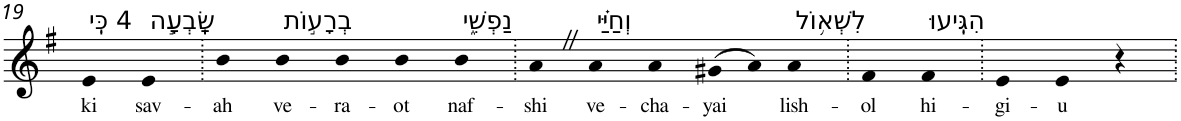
**kern	**text
*part1	*part1
*staff1	*staff1
*I"Piano	*
*I'Pno	*
!!LO:PB:g=z
*clefG2	*
*k[f#]	*
*G:	*
=19	=19
!LO:TX:a:t=4 כִּֽי	!
!	!LO:LY:b
4e	ki
!LO:TX:a:t=שָֽׂבְעָ֣ה	!
!	!LO:LY:b
4e	sav-
=20.	=20.
!	!LO:LY:b
4b	-ah
!LO:TX:a:t=בְרָע֣וֹת	!
!	!LO:LY:b
4b	ve-
!	!LO:LY:b
4b	-ra-
!	!LO:LY:b
4b	-ot
!LO:TX:a:t=נַפְשִׁ֑י	!
!	!LO:LY:b
4b	naf-
=21.	=21.
!	!LO:LY:b
4aZ	-shi
!LO:TX:a:t=וְחַיַּ֗י	!
!	!LO:LY:b
4a	ve-
!	!LO:LY:b
4a	-cha-
!	!LO:LY:b
(>8g#X	-yai
8a)	.
!LO:TX:a:t=לִשְׁא֥וֹל	!
!	!LO:LY:b
4a	lish-
=22.	=22.
!	!LO:LY:b
4f#	-ol
!LO:TX:a:t=הִגִּֽיעוּ	!
!	!LO:LY:b
4f#	hi-
=23.	=23.
!	!LO:LY:b
4e	-gi-
!	!LO:LY:b
4e	-u
4r	.
=.	=.
*-	*-
